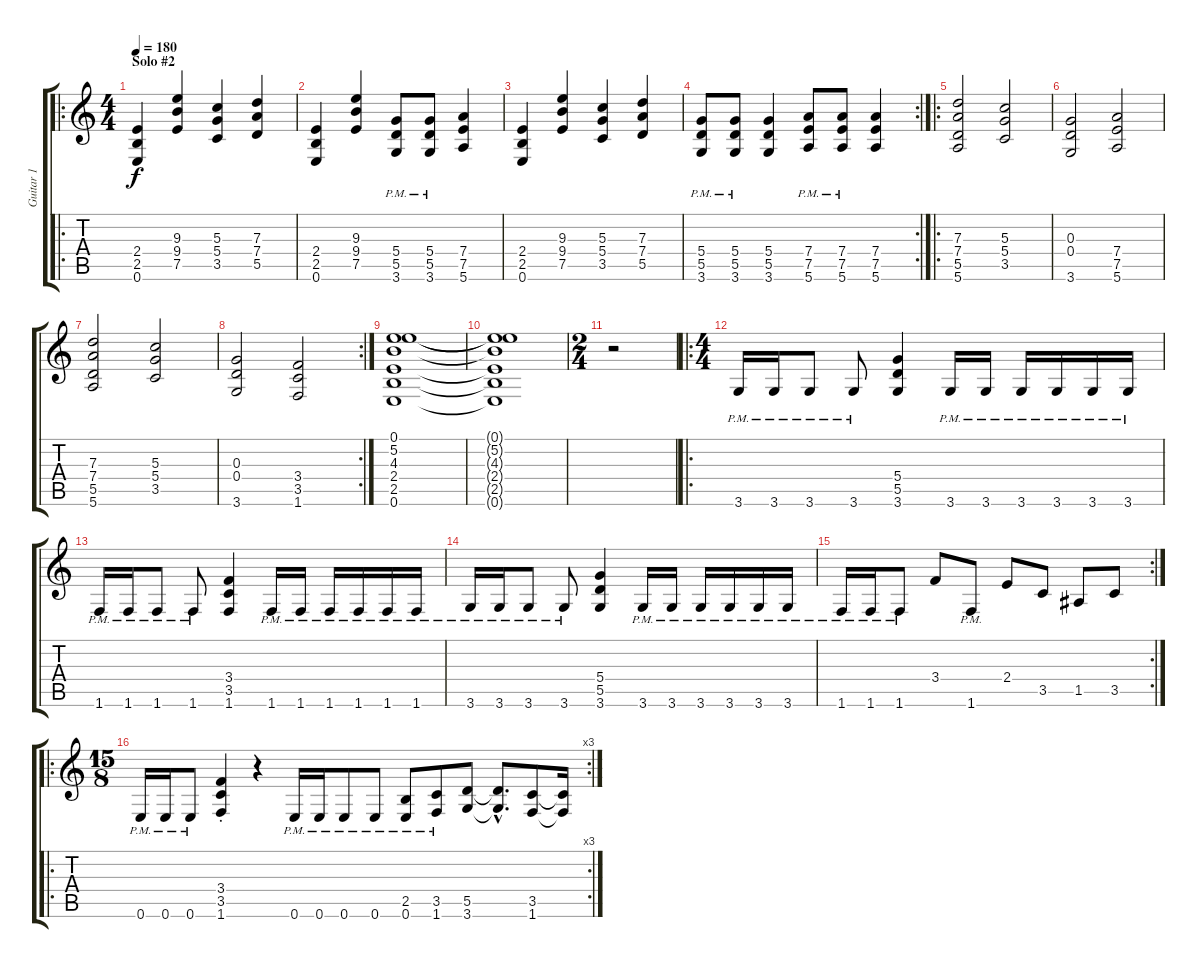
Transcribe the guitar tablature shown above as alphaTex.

\track ("Guitar 1" "Guitar 1") {instrument distortionguitar}
\staff {score tabs}
\tuning (E4 B3 G3 D3 A2 E2) {hide}
\ro
\ts (4 4)
\section ("" "Solo #2")
\tempo 180
\clef g2
\ks c
(2.4 2.5 0.6).4{dy f} (9.3 9.4 7.5).4 (5.3 5.4 3.5).4 (7.3 7.4 5.5).4 |
(2.4 2.5 0.6).4 (9.3 9.4 7.5).4 (5.4{pm} 5.5{pm} 3.6{pm}).8 (5.4{pm} 5.5{pm} 3.6{pm}).8 (7.4 7.5 5.6).4 |
(2.4 2.5 0.6).4 (9.3 9.4 7.5).4 (5.3 5.4 3.5).4 (7.3 7.4 5.5).4 |
\rc 2
(5.4{pm} 5.5{pm} 3.6{pm}).8 (5.4{pm} 5.5{pm} 3.6{pm}).8 (5.4 5.5 3.6).4 (7.4{pm} 7.5{pm} 5.6{pm}).8 (7.4{pm} 7.5{pm} 5.6{pm}).8 (7.4 7.5 5.6).4 |
\ro
(7.3 7.4 5.5 5.6).2 (5.3 5.4 3.5).2 |
(0.3 0.4 3.6).2 (7.4 7.5 5.6).2 |
(7.3 7.4 5.5 5.6).2 (5.3 5.4 3.5).2 |
\rc 2
(0.3 0.4 3.6).2 (3.4 3.5 1.6).2 |
(0.1 5.2 4.3 2.4 2.5 0.6).1 |
(0.1{t} 5.2{t} 4.3{t} 2.4{t} 2.5{t} 0.6{t}).1 |
\ts (2 4)
r.2 |
\ro
\ts (4 4)
3.6{pm}.16 3.6{pm}.16 3.6{pm}.8 3.6{pm}.8 (5.4 5.5 3.6).4 3.6{pm}.16 3.6{pm}.16 3.6{pm}.16 3.6{pm}.16 3.6{pm}.16 3.6{pm}.16 |
1.6{pm}.16 1.6{pm}.16 1.6{pm}.8 1.6{pm}.8 (3.4 3.5 1.6).4 1.6{pm}.16 1.6{pm}.16 1.6{pm}.16 1.6{pm}.16 1.6{pm}.16 1.6{pm}.16 |
3.6{pm}.16 3.6{pm}.16 3.6{pm}.8 3.6{pm}.8 (5.4 5.5 3.6).4 3.6{pm}.16 3.6{pm}.16 3.6{pm}.16 3.6{pm}.16 3.6{pm}.16 3.6{pm}.16 |
\rc 2
1.6{pm}.16 1.6{pm}.16 1.6{pm}.8 3.4.8 1.6{pm}.8 2.4.8 3.5.8 1.5.8 3.5.8 |
\ro
\rc 3
\ts (15 8)
0.6{pm}.16 0.6{pm}.16 0.6{pm}.8 (3.4{st} 3.5 1.6).4 r.4 0.6{pm}.16 0.6{pm}.16 0.6{pm}.8 0.6{pm}.8 (2.5{pm} 0.6{pm}).8 (3.5{pm} 1.6{pm}).8 (5.5 3.6).8 (5.5{hac t} 3.6{hac t}).8{d} (3.5 1.6).8 (3.5{t} 1.6{t}).16
